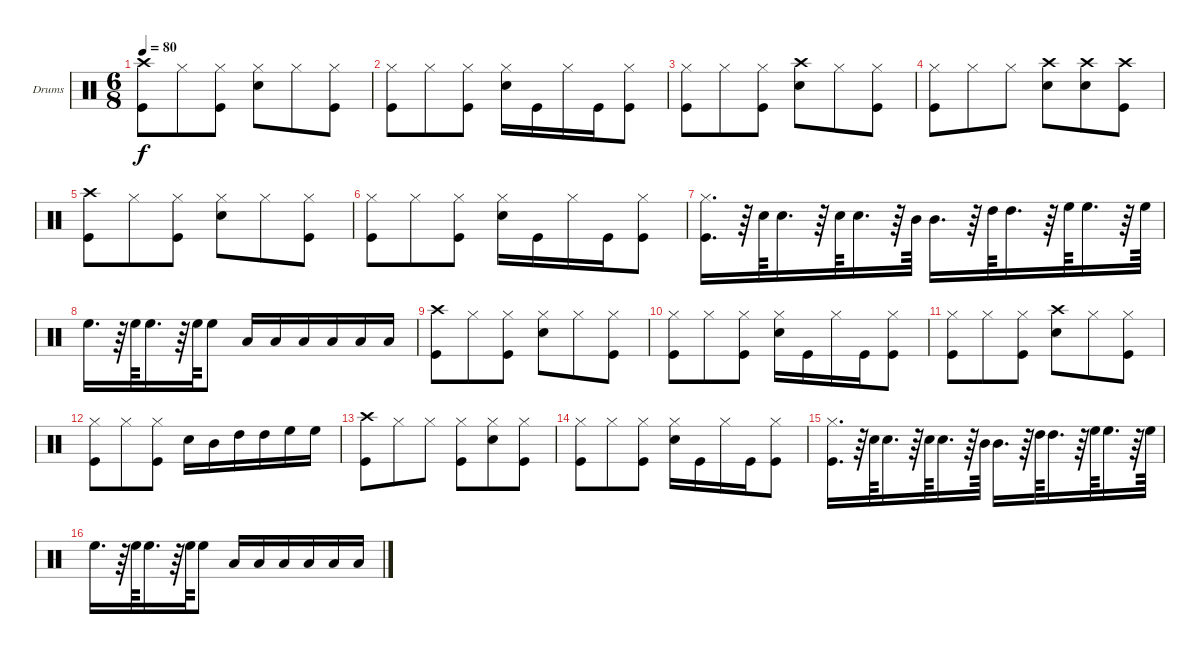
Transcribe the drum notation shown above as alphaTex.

\defaultSystemsLayout 4
\bracketExtendMode groupsimilarinstruments
\firstSystemTrackNameOrientation horizontal
\otherSystemsTrackNameOrientation horizontal
\track ("Ulrich" "Drums") {instrument percussion}
\staff {score}
\articulation defaults
\ts (6 8)
\tempo 80
\clef neutral
\ks c
("Crash high (hit)" "Kick (hit)").8{dy f} "Hi-Hat (closed)".8 ("Kick (hit)" "Hi-Hat (closed)").8 ("Snare (hit) 2" "Hi-Hat (closed)").8 "Hi-Hat (closed)".8 ("Kick (hit)" "Hi-Hat (closed)").8 |
("Hi-Hat (closed)" "Kick (hit)").8 "Hi-Hat (closed)".8 ("Kick (hit)" "Hi-Hat (closed)").8 ("Hi-Hat (closed)" "Snare (hit) 2").16 "Kick (hit)".16 "Hi-Hat (closed)".16 "Kick (hit)".16 ("Kick (hit)" "Hi-Hat (closed)").8 |
("Kick (hit)" "Hi-Hat (closed)").8 "Hi-Hat (closed)".8 ("Kick (hit)" "Hi-Hat (closed)").8 ("Crash high (hit)" "Snare (hit) 2").8 "Hi-Hat (closed)".8 ("Kick (hit)" "Hi-Hat (closed)").8 |
("Hi-Hat (closed)" "Kick (hit)").8 "Hi-Hat (closed)".8 "Hi-Hat (closed)".8 ("Crash high (hit)" "Snare (hit) 2").8 ("Crash high (hit)" "Snare (hit) 2").8 ("Kick (hit)" "Crash high (hit)").8 |
("Crash high (hit)" "Kick (hit)").8 "Hi-Hat (closed)".8 ("Hi-Hat (closed)" "Kick (hit)").8 ("Snare (hit) 2" "Hi-Hat (closed)").8 "Hi-Hat (closed)".8 ("Hi-Hat (closed)" "Kick (hit)").8 |
("Hi-Hat (closed)" "Kick (hit)").8 "Hi-Hat (closed)".8 ("Kick (hit)" "Hi-Hat (closed)").8 ("Hi-Hat (closed)" "Snare (hit) 2").16 "Kick (hit)".16 "Hi-Hat (closed)".16 "Kick (hit)".16 ("Kick (hit)" "Hi-Hat (closed)").8 |
("Kick (hit)" "Hi-Hat (closed)").16{d} r.64 "Snare (hit) 2".64 "Snare (hit) 2".16{d} r.64 "Snare (hit) 2".64 "Snare (hit) 2".16{d} r.64 "Mid Tom (hit)".64 "Mid Tom (hit)".16{d} r.64 "High Tom (hit)".64 "High Tom (hit)".16{d} r.64 "High Floor Tom (hit)".64 "High Floor Tom (hit)".16{d} r.64 "High Floor Tom (hit)".64 |
"High Floor Tom (hit)".16{d} r.64 "High Floor Tom (hit)".64 "High Floor Tom (hit)".16{d} r.64 "High Floor Tom (hit)".64 "High Floor Tom (hit)".8 "Low Tom (hit)".16 "Low Tom (hit)".16 "Low Tom (hit)".16 "Low Tom (hit)".16 "Low Tom (hit)".16 "Low Tom (hit)".16 |
("Kick (hit)" "Crash high (hit)").8 "Hi-Hat (closed)".8 ("Kick (hit)" "Hi-Hat (closed)").8 ("Snare (hit) 2" "Hi-Hat (closed)").8 "Hi-Hat (closed)".8 ("Kick (hit)" "Hi-Hat (closed)").8 |
("Hi-Hat (closed)" "Kick (hit)").8 "Hi-Hat (closed)".8 ("Kick (hit)" "Hi-Hat (closed)").8 ("Snare (hit) 2" "Hi-Hat (closed)").16 "Kick (hit)".16 "Hi-Hat (closed)".16 "Kick (hit)".16 ("Kick (hit)" "Hi-Hat (closed)").8 |
("Kick (hit)" "Hi-Hat (closed)").8 "Hi-Hat (closed)".8 ("Kick (hit)" "Hi-Hat (closed)").8 ("Crash high (hit)" "Snare (hit) 2").8 "Hi-Hat (closed)".8 ("Kick (hit)" "Hi-Hat (closed)").8 |
("Hi-Hat (closed)" "Kick (hit)").8 "Hi-Hat (closed)".8 ("Hi-Hat (closed)" "Kick (hit)").8 "Snare (hit) 2".16 "Mid Tom (hit)".16 "High Tom (hit)".16 "High Tom (hit)".16 "High Floor Tom (hit)".16 "High Floor Tom (hit)".16 |
("Crash high (hit)" "Kick (hit)").8 "Hi-Hat (closed)".8 "Hi-Hat (closed)".8 ("Kick (hit)" "Hi-Hat (closed)").8 ("Snare (hit) 2" "Hi-Hat (closed)").8 ("Kick (hit)" "Hi-Hat (closed)").8 |
("Hi-Hat (closed)" "Kick (hit)").8 "Hi-Hat (closed)".8 ("Kick (hit)" "Hi-Hat (closed)").8 ("Hi-Hat (closed)" "Snare (hit) 2").16 "Kick (hit)".16 "Hi-Hat (closed)".16 "Kick (hit)".16 ("Kick (hit)" "Hi-Hat (closed)").8 |
("Kick (hit)" "Hi-Hat (closed)").16{d} r.64 "Snare (hit) 2".64 "Snare (hit) 2".16{d} r.64 "Snare (hit) 2".64 "Snare (hit) 2".16{d} r.64 "Mid Tom (hit)".64 "Mid Tom (hit)".16{d} r.64 "High Tom (hit)".64 "High Tom (hit)".16{d} r.64 "High Floor Tom (hit)".64 "High Floor Tom (hit)".16{d} r.64 "High Floor Tom (hit)".64 |
"High Floor Tom (hit)".16{d} r.64 "High Floor Tom (hit)".64 "High Floor Tom (hit)".16{d} r.64 "High Floor Tom (hit)".64 "High Floor Tom (hit)".8 "Low Tom (hit)".16 "Low Tom (hit)".16 "Low Tom (hit)".16 "Low Tom (hit)".16 "Low Tom (hit)".16 "Low Tom (hit)".16
